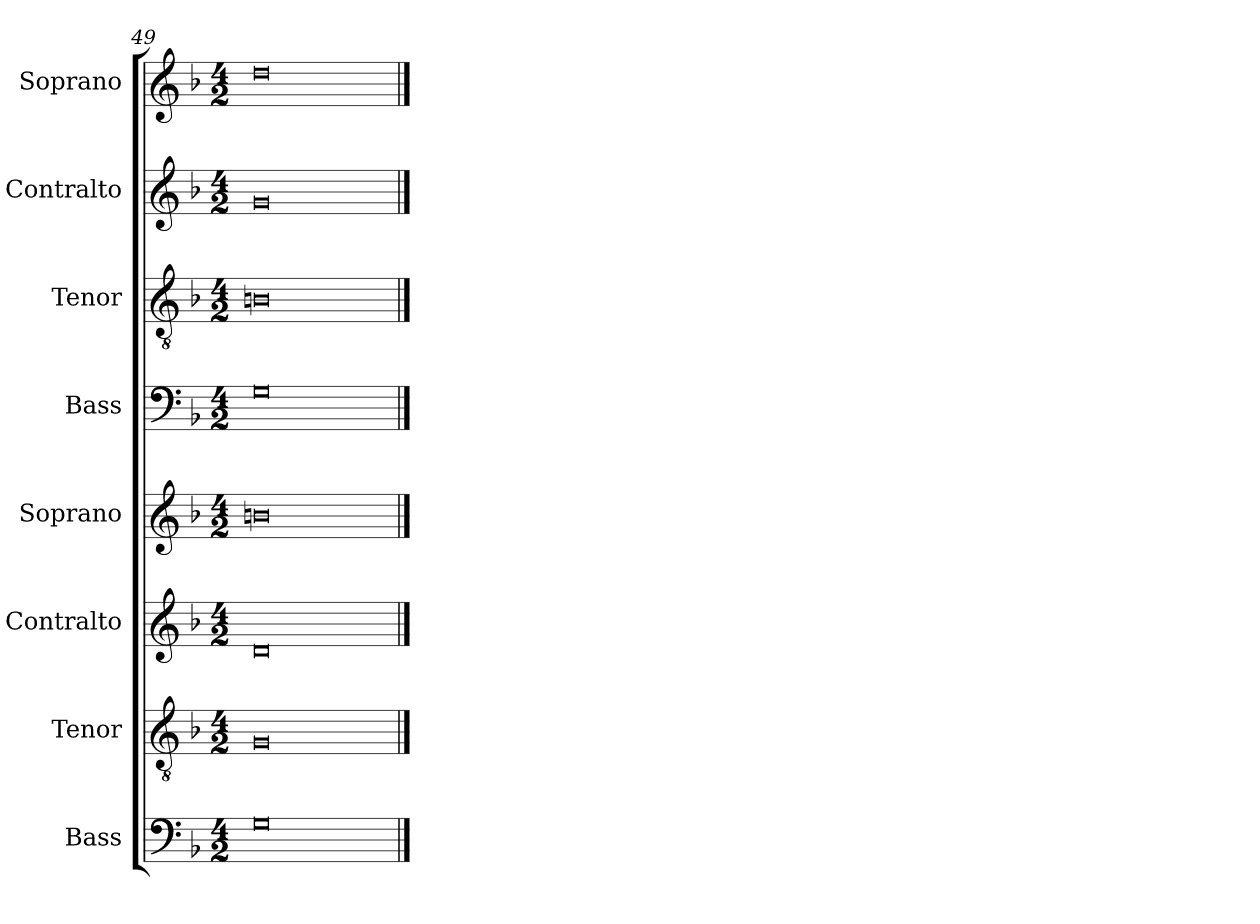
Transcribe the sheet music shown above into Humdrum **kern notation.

**kern	**kern	**kern	**kern	**kern	**kern	**kern	**kern
*part8	*part7	*part6	*part5	*part4	*part3	*part2	*part1
*staff8	*staff7	*staff6	*staff5	*staff4	*staff3	*staff2	*staff1
*I"Bass	*I"Tenor	*I"Contralto	*I"Soprano	*I"Bass	*I"Tenor	*I"Contralto	*I"Soprano
*I'B	*I'T	*I'A	*I'S	*I'B	*I'T	*I'A	*I'S
*clefF4	*clefGv2	*clefG2	*clefG2	*clefF4	*clefGv2	*clefG2	*clefG2
*k[b-]	*k[b-]	*k[b-]	*k[b-]	*k[b-]	*k[b-]	*k[b-]	*k[b-]
*G:dor	*G:dor	*G:dor	*G:dor	*G:dor	*G:dor	*G:dor	*G:dor
*M4/2	*M4/2	*M4/2	*M4/2	*M4/2	*M4/2	*M4/2	*M4/2
=49	=49	=49	=49	=49	=49	=49	=49
0G	0G	0d	0bn	0G	0Bn	0g	0dd
==	==	==	==	==	==	==	==
*-	*-	*-	*-	*-	*-	*-	*-
